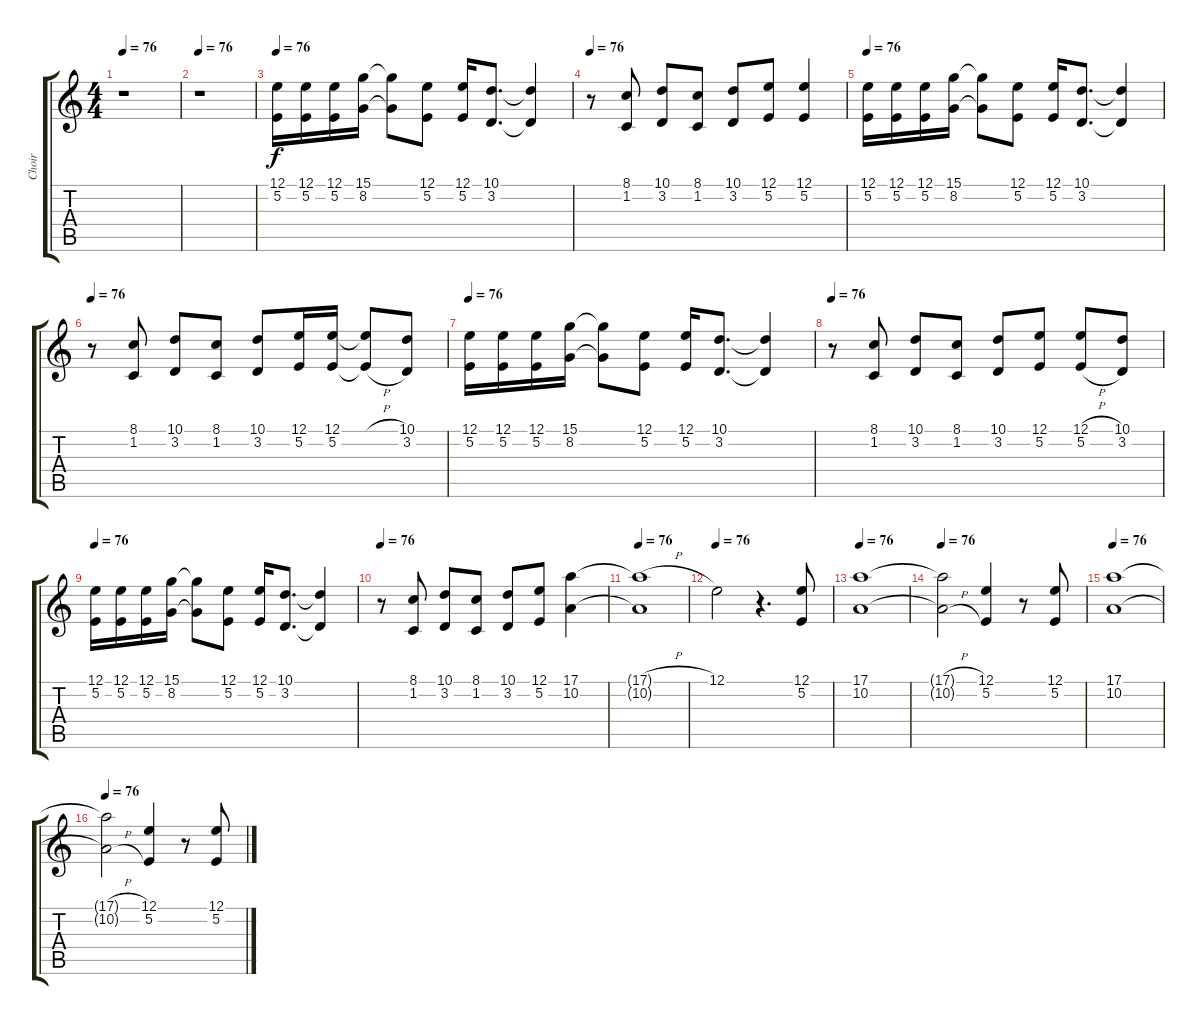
\track ("Choir" "Choir") {instrument choiraahs}
\staff {score tabs}
\tuning (E4 B3 G3 D3 A2 E2) {hide}
\ts (4 4)
\tempo 76
\clef g2
\ks c
r.1{dy f} |
\tempo 76
r.1 |
\tempo 76
(12.1 5.2).16 (12.1 5.2).16 (12.1 5.2).16 (15.1 8.2).16 (15.1{t} 8.2{t}).8 (12.1 5.2).8 (12.1 5.2).16 (10.1 3.2).8{d} (10.1{t} 3.2{t}).4 |
\tempo 76
r.8 (8.1 1.2).8 (10.1 3.2).8 (8.1 1.2).8 (10.1 3.2).8 (12.1 5.2).8 (12.1 5.2).4 |
\tempo 76
(12.1 5.2).16 (12.1 5.2).16 (12.1 5.2).16 (15.1 8.2).16 (15.1{t} 8.2{t}).8 (12.1 5.2).8 (12.1 5.2).16 (10.1 3.2).8{d} (10.1{t} 3.2{t}).4 |
\tempo 76
r.8 (8.1 1.2).8 (10.1 3.2).8 (8.1 1.2).8 (10.1 3.2).8 (12.1 5.2).16 (12.1 5.2).16 (12.1{h t} 5.2{h t}).8 (10.1 3.2).8 |
\tempo 76
(12.1 5.2).16 (12.1 5.2).16 (12.1 5.2).16 (15.1 8.2).16 (15.1{t} 8.2{t}).8 (12.1 5.2).8 (12.1 5.2).16 (10.1 3.2).8{d} (10.1{t} 3.2{t}).4 |
\tempo 76
r.8 (8.1 1.2).8 (10.1 3.2).8 (8.1 1.2).8 (10.1 3.2).8 (12.1 5.2).8 (12.1{h} 5.2{h}).8 (10.1 3.2).8 |
\tempo 76
(12.1 5.2).16 (12.1 5.2).16 (12.1 5.2).16 (15.1 8.2).16 (15.1{t} 8.2{t}).8 (12.1 5.2).8 (12.1 5.2).16 (10.1 3.2).8{d} (10.1{t} 3.2{t}).4 |
\tempo 76
r.8 (8.1 1.2).8 (10.1 3.2).8 (8.1 1.2).8 (10.1 3.2).8 (12.1 5.2).8 (17.1 10.2).4 |
\tempo 76
(17.1{h t} 10.2{t}).1 |
\tempo 76
12.1.2 r.4{d} (12.1 5.2).8 |
\tempo 76
(17.1 10.2).1 |
\tempo 76
(17.1{h t} 10.2{h t}).2 (12.1 5.2).4 r.8 (12.1 5.2).8 |
\tempo 76
(17.1 10.2).1 |
\tempo 76
(17.1{h t} 10.2{h t}).2 (12.1 5.2).4 r.8 (12.1 5.2).8
